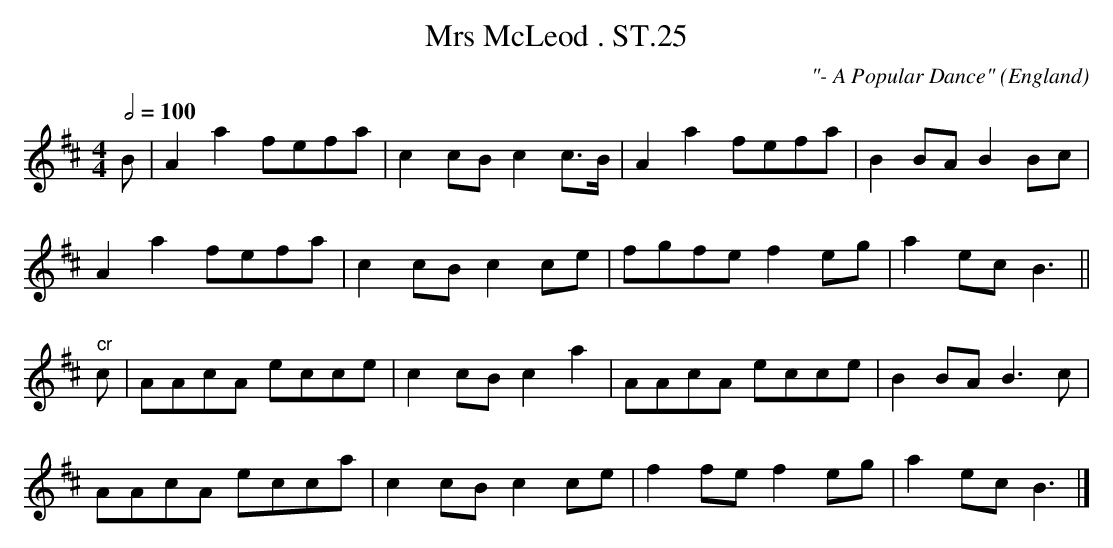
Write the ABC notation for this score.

X:1
T:Mrs McLeod . ST.25
C:"- A Popular Dance"
L:1/8
M:4/4
O:England
Q:1/2=100
K:D
B|A2a2fefa|c2cBc2c>B|A2a2 fefa|B2 BA B2Bc|!
A2a2fefa|c2cBc2ce|fgfef2eg|a2ecB3||!
"^cr"c| AAcA ecce|c2cBc2a2|AAcA ecce|B2BAB3c|!
AAcA ecca|c2cBc2ce|f2fef2eg|a2ecB3|]
